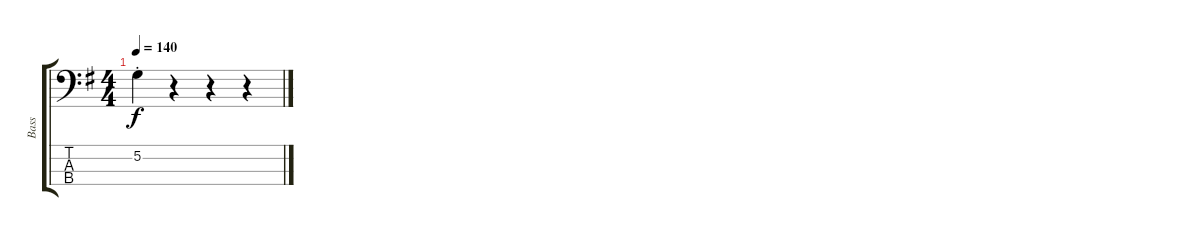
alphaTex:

\track ("Bass    " "Bass    ") {instrument electricbassfinger}
\staff {score tabs}
\tuning (G2 D2 A1 E1) {hide}
\ts (4 4)
\tempo 140
\clef f4
\ks g
5.2{st}.4{dy f} r.4 r.4 r.4
